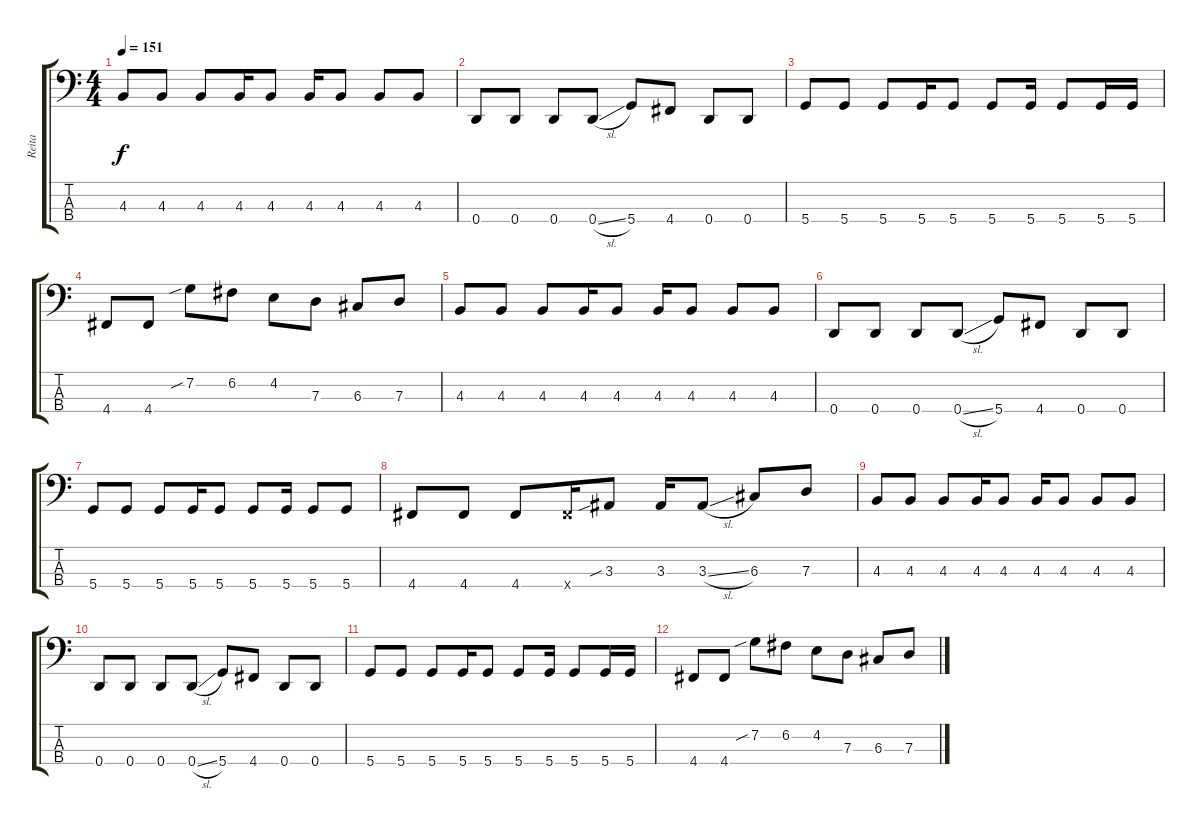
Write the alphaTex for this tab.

\track ("Reita" "Reita") {instrument electricbasspick}
\staff {score tabs}
\tuning (F2 C2 G1 D1) {hide}
\ts (4 4)
\tempo 151
\clef f4
\ks c
4.3.8{dy f} 4.3.8 4.3.8 4.3.16 4.3.8 4.3.16 4.3.8 4.3.8 4.3.8 |
0.4.8 0.4.8 0.4.8 0.4{sl}.8 5.4.8 4.4.8 0.4.8 0.4.8 |
5.4.8 5.4.8 5.4.8 5.4.16 5.4.8 5.4.8 5.4.16 5.4.8 5.4.16 5.4.16 |
4.4.8 4.4.8 7.2{sib}.8 6.2.8 4.2.8 7.3.8 6.3.8 7.3.8 |
4.3.8 4.3.8 4.3.8 4.3.16 4.3.8 4.3.16 4.3.8 4.3.8 4.3.8 |
0.4.8 0.4.8 0.4.8 0.4{sl}.8 5.4.8 4.4.8 0.4.8 0.4.8 |
5.4.8 5.4.8 5.4.8 5.4.16 5.4.8 5.4.8 5.4.16 5.4.8 5.4.8 |
4.4.8 4.4.8 4.4.8 4.4{x}.16 3.3{sib}.8 3.3.16 3.3{sl}.8 6.3.8 7.3.8 |
4.3.8 4.3.8 4.3.8 4.3.16 4.3.8 4.3.16 4.3.8 4.3.8 4.3.8 |
0.4.8 0.4.8 0.4.8 0.4{sl}.8 5.4.8 4.4.8 0.4.8 0.4.8 |
5.4.8 5.4.8 5.4.8 5.4.16 5.4.8 5.4.8 5.4.16 5.4.8 5.4.16 5.4.16 |
4.4.8 4.4.8 7.2{sib}.8 6.2.8 4.2.8 7.3.8 6.3.8 7.3.8
